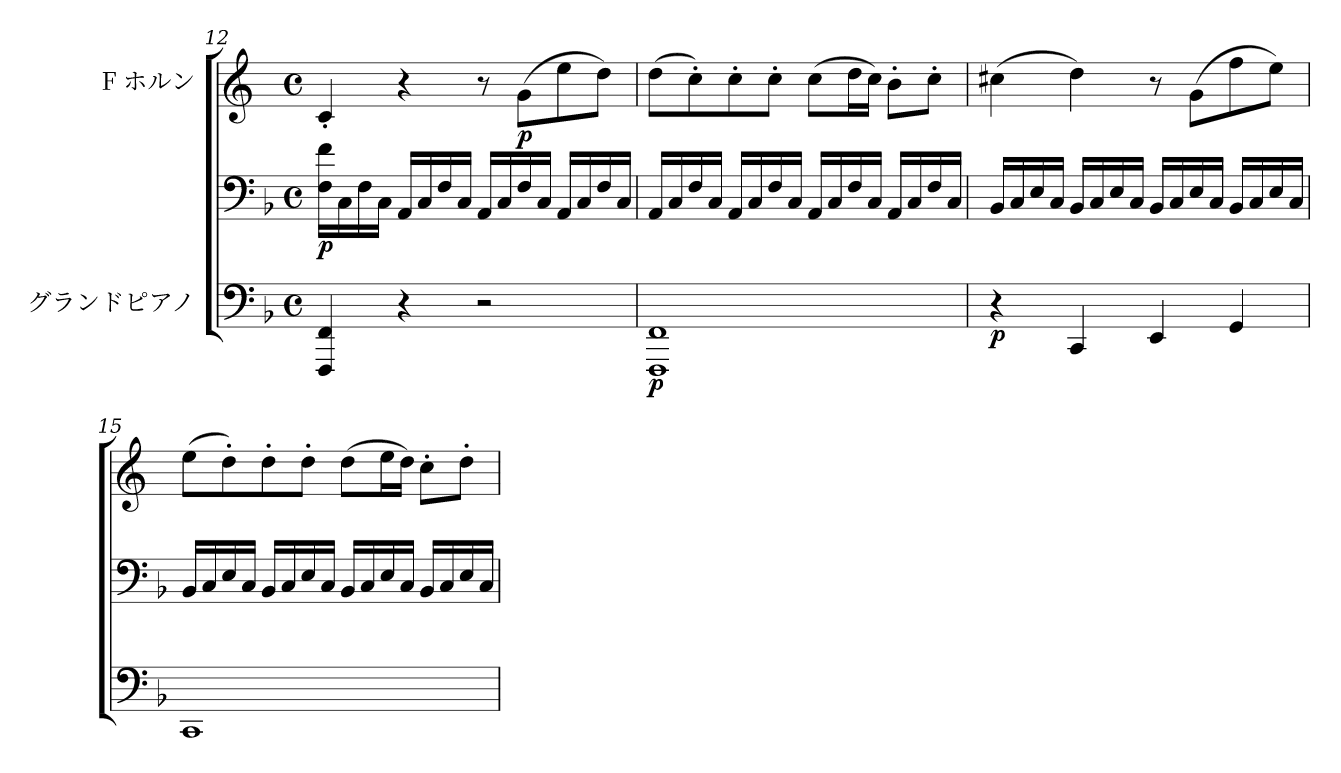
**kern	**kern	**dynam	**kern	**dynam
*part2	*part2	*part2	*part1	*part1
*staff3	*staff2	*staff2/3	*staff1	*staff1
*I"グランドピアノ	*	*	*I"F ホルン	*
*clefF4	*clefF4	*	*clefG2	*
*	*	*	*ITrd4c7	*
*k[b-]	*k[b-]	*	*k[b-]	*
*M4/4	*M4/4	*	*M4/4	*
*met(c)	*met(c)	*	*met(c)	*
=12	=12	=12	=12	=12
!	!	!LO:DY:b	!	!
4FFF/ 4FF/	16F\ 16f\LL	p	4F'/	.
.	16C\	.	.	.
.	16F\	.	.	.
.	16C\JJ	.	.	.
4r	16AA/LL	.	4r	.
.	16C/	.	.	.
.	16F/	.	.	.
.	16C/JJ	.	.	.
2r	16AA/LL	.	8r	.
.	16C/	.	.	.
!	!	!	!	!LO:DY:b
.	16F/	.	(>8c\L	p
.	16C/JJ	.	.	.
.	16AA/LL	.	8a\	.
.	16C/	.	.	.
.	16F/	.	8g\J)	.
.	16C/JJ	.	.	.
!!LO:LB:g=z
=13	=13	=13	=13	=13
!	!	!LO:DY:b=2	!	!
1FFF 1FF	16AA/LL	p	(>8g\L	.
.	16C/	.	.	.
.	16F/	.	8f'\)	.
.	16C/JJ	.	.	.
.	16AA/LL	.	8f'\	.
.	16C/	.	.	.
.	16F/	.	8f'\J	.
.	16C/JJ	.	.	.
.	16AA/LL	.	(>8f\L	.
.	16C/	.	.	.
.	16F/	.	16g\L	.
.	16C/JJ	.	16f\JJ)	.
.	16AA/LL	.	8e'\L	.
.	16C/	.	.	.
.	16F/	.	8f'\J	.
.	16C/JJ	.	.	.
=14	=14	=14	=14	=14
!	!	!LO:DY:b=2	!	!
4r	16BB-/LL	p	(>4f#X\	.
.	16C/	.	.	.
.	16E/	.	.	.
.	16C/JJ	.	.	.
4CC/	16BB-/LL	.	4g\)	.
.	16C/	.	.	.
.	16E/	.	.	.
.	16C/JJ	.	.	.
4EE/	16BB-/LL	.	8r	.
.	16C/	.	.	.
.	16E/	.	(>8c\L	.
.	16C/JJ	.	.	.
4GG/	16BB-/LL	.	8b-\	.
.	16C/	.	.	.
.	16E/	.	8a\J)	.
.	16C/JJ	.	.	.
=15	=15	=15	=15	=15
1CC	16BB-/LL	.	(>8a\L	.
.	16C/	.	.	.
.	16E/	.	8g'\)	.
.	16C/JJ	.	.	.
.	16BB-/LL	.	8g'\	.
.	16C/	.	.	.
.	16E/	.	8g'\J	.
.	16C/JJ	.	.	.
.	16BB-/LL	.	(>8g\L	.
.	16C/	.	.	.
.	16E/	.	16a\L	.
.	16C/JJ	.	16g\JJ)	.
.	16BB-/LL	.	8f'\L	.
.	16C/	.	.	.
.	16E/	.	8g'\J	.
.	16C/JJ	.	.	.
=	=	=	=	=
*-	*-	*-	*-	*-
